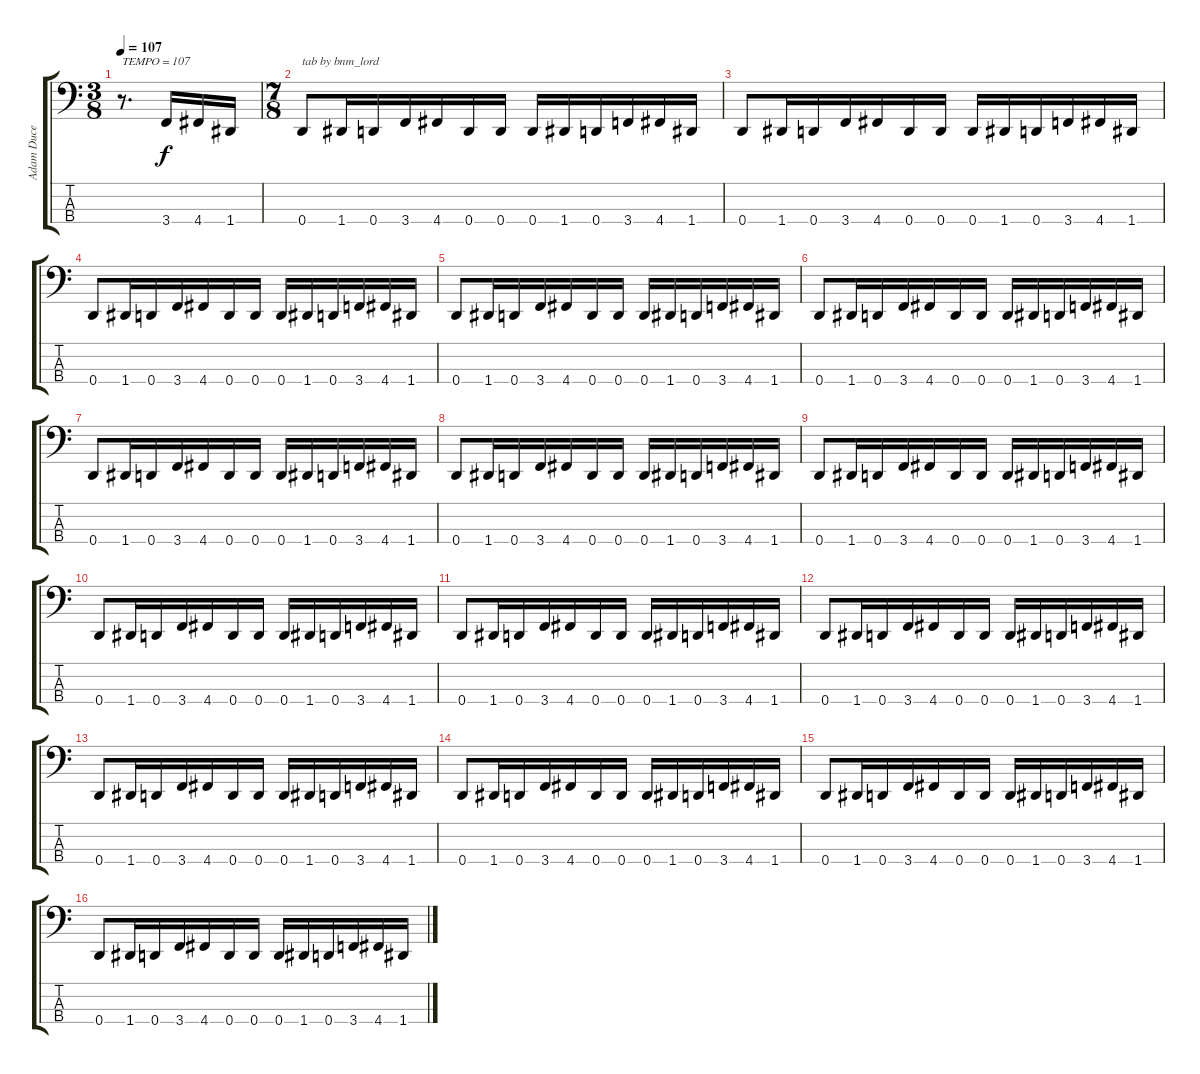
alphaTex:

\track ("Adam Duce" "Adam Duce") {instrument electricbasspick}
\staff {score tabs}
\tuning (F2 C2 G1 D1) {hide}
\ts (3 8)
\tempo 107
\clef f4
\ks c
r.8{d txt "TEMPO = 107" dy f instrument electricbasspick} 3.4.16 4.4.16 1.4.16 |
\ts (7 8)
0.4.8{txt "tab by bnm_lord"} 1.4.16 0.4.16 3.4.16 4.4.16 0.4.16 0.4.16 0.4.16 1.4.16 0.4.16 3.4.16 4.4.16 1.4.16 |
0.4.8 1.4.16 0.4.16 3.4.16 4.4.16 0.4.16 0.4.16 0.4.16 1.4.16 0.4.16 3.4.16 4.4.16 1.4.16 |
0.4.8 1.4.16 0.4.16 3.4.16 4.4.16 0.4.16 0.4.16 0.4.16 1.4.16 0.4.16 3.4.16 4.4.16 1.4.16 |
0.4.8 1.4.16 0.4.16 3.4.16 4.4.16 0.4.16 0.4.16 0.4.16 1.4.16 0.4.16 3.4.16 4.4.16 1.4.16 |
0.4.8 1.4.16 0.4.16 3.4.16 4.4.16 0.4.16 0.4.16 0.4.16 1.4.16 0.4.16 3.4.16 4.4.16 1.4.16 |
0.4.8 1.4.16 0.4.16 3.4.16 4.4.16 0.4.16 0.4.16 0.4.16 1.4.16 0.4.16 3.4.16 4.4.16 1.4.16 |
0.4.8 1.4.16 0.4.16 3.4.16 4.4.16 0.4.16 0.4.16 0.4.16 1.4.16 0.4.16 3.4.16 4.4.16 1.4.16 |
0.4.8 1.4.16 0.4.16 3.4.16 4.4.16 0.4.16 0.4.16 0.4.16 1.4.16 0.4.16 3.4.16 4.4.16 1.4.16 |
0.4.8 1.4.16 0.4.16 3.4.16 4.4.16 0.4.16 0.4.16 0.4.16 1.4.16 0.4.16 3.4.16 4.4.16 1.4.16 |
0.4.8 1.4.16 0.4.16 3.4.16 4.4.16 0.4.16 0.4.16 0.4.16 1.4.16 0.4.16 3.4.16 4.4.16 1.4.16 |
0.4.8 1.4.16 0.4.16 3.4.16 4.4.16 0.4.16 0.4.16 0.4.16 1.4.16 0.4.16 3.4.16 4.4.16 1.4.16 |
0.4.8 1.4.16 0.4.16 3.4.16 4.4.16 0.4.16 0.4.16 0.4.16 1.4.16 0.4.16 3.4.16 4.4.16 1.4.16 |
0.4.8 1.4.16 0.4.16 3.4.16 4.4.16 0.4.16 0.4.16 0.4.16 1.4.16 0.4.16 3.4.16 4.4.16 1.4.16 |
0.4.8 1.4.16 0.4.16 3.4.16 4.4.16 0.4.16 0.4.16 0.4.16 1.4.16 0.4.16 3.4.16 4.4.16 1.4.16 |
0.4.8 1.4.16 0.4.16 3.4.16 4.4.16 0.4.16 0.4.16 0.4.16 1.4.16 0.4.16 3.4.16 4.4.16 1.4.16
